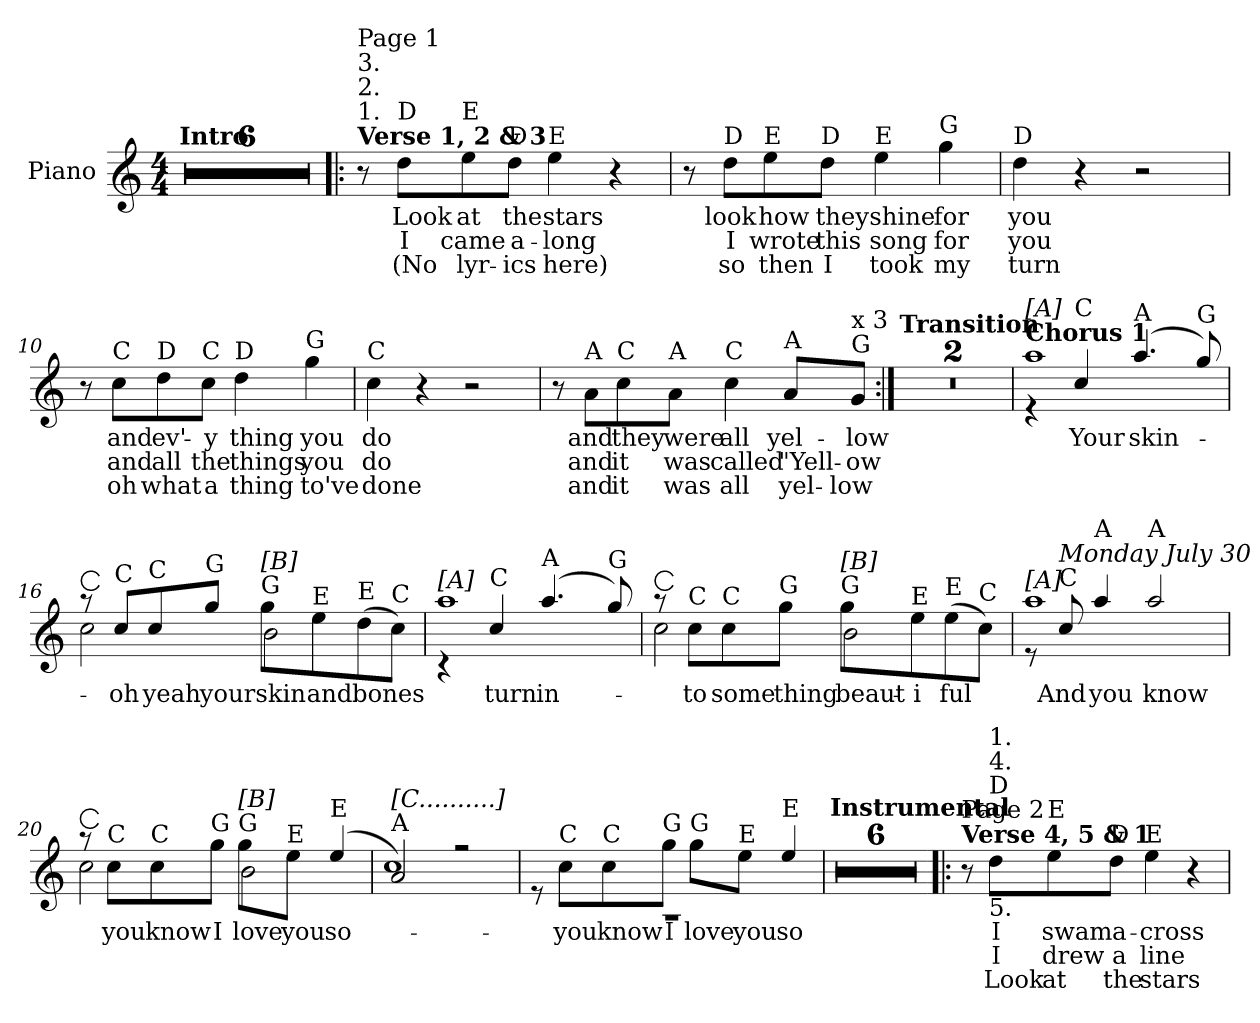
**kern	**text	**text	**text
*part1	*part1	*part1	*part1
*staff1	*staff1	*staff1	*staff1
*I"Piano	*	*	*
*I'Pno.	*	*	*
*clefG2	*	*	*
*k[]	*	*	*
*M4/4	*	*	*
=1	=1	=1	=1
!LO:TX:a:B:t=Intro	!	!	!
1r	.	.	.
=2	=2	=2	=2
1r	.	.	.
=3	=3	=3	=3
1r	.	.	.
=4	=4	=4	=4
1r	.	.	.
=5	=5	=5	=5
1r	.	.	.
=6	=6	=6	=6
1r	.	.	.
!!LO:LB:g=z
=7!|:	=7!|:	=7!|:	=7!|:
!LO:TX:a:B:t=Verse 1, 2 & 3	!	!	!
!LO:TX:a:t=1.	!	!	!
!LO:TX:a:t=2.	!	!	!
!LO:TX:a:t=3.	!	!	!
!LO:TX:a:t=Page 1	!	!	!
8r	.	.	.
!LO:TX:a:t=D	!	!	!
!	!LO:LY:b	!LO:LY:b	!LO:LY:b
8ddi\L	Look	I	(No
!LO:TX:a:t=E	!	!	!
!	!LO:LY:b	!LO:LY:b	!LO:LY:b
8eej\	at	came	lyr-
!LO:TX:a:t=D	!	!	!
!	!LO:LY:b	!LO:LY:b	!LO:LY:b
8ddi\J	the	a-	-ics
!LO:TX:a:t=E	!	!	!
!	!LO:LY:b	!LO:LY:b	!LO:LY:b
4eej\	stars	-long	here)
4r	.	.	.
=8	=8	=8	=8
8r	.	.	.
!LO:TX:a:t=D	!	!	!
!	!LO:LY:b	!LO:LY:b	!LO:LY:b
8ddi\L	look	I	so
!LO:TX:a:t=E	!	!	!
!	!LO:LY:b	!LO:LY:b	!LO:LY:b
8eej\	how	wrote	then
!LO:TX:a:t=D	!	!	!
!	!LO:LY:b	!LO:LY:b	!LO:LY:b
8ddi\J	they	this	I
!LO:TX:a:t=E	!	!	!
!	!LO:LY:b	!LO:LY:b	!LO:LY:b
4eej\	shine	song	took
!LO:TX:a:t=G	!	!	!
!	!LO:LY:b	!LO:LY:b	!LO:LY:b
4ggZ\	for	for	my
=9	=9	=9	=9
!LO:TX:a:t=D	!	!	!
!	!LO:LY:b	!LO:LY:b	!LO:LY:b
4ddi\	you	you	turn
4r	.	.	.
2r	.	.	.
!!LO:LB:g=z
=10	=10	=10	=10
8r	.	.	.
!LO:TX:a:t=C	!	!	!
!	!LO:LY:b	!LO:LY:b	!LO:LY:b
8ccV\L	and	and	oh
!LO:TX:a:t=D	!	!	!
!	!LO:LY:b	!LO:LY:b	!LO:LY:b
8ddi\	ev'-	all	what
!LO:TX:a:t=C	!	!	!
!	!LO:LY:b	!LO:LY:b	!LO:LY:b
8ccV\J	-y	the	a
!LO:TX:a:t=D	!	!	!
!	!LO:LY:b	!LO:LY:b	!LO:LY:b
4ddi\	thing	things	thing
!LO:TX:a:t=G	!	!	!
!	!LO:LY:b	!LO:LY:b	!LO:LY:b
4ggZ\	you	you	to've
=11	=11	=11	=11
!LO:TX:a:t=C	!	!	!
!	!LO:LY:b	!LO:LY:b	!LO:LY:b
4ccV\	do	do	done
4r	.	.	.
2r	.	.	.
=12	=12	=12	=12
8r	.	.	.
!LO:TX:a:t=A	!	!	!
!	!LO:LY:b	!LO:LY:b	!LO:LY:b
8aN\L	and	and	and
!LO:TX:a:t=C	!	!	!
!	!LO:LY:b	!LO:LY:b	!LO:LY:b
8ccV\	they	it	it
!LO:TX:a:t=A	!	!	!
!	!LO:LY:b	!LO:LY:b	!LO:LY:b
8aN\J	were	was	was
!LO:TX:a:t=C	!	!	!
!	!LO:LY:b	!LO:LY:b	!LO:LY:b
4ccV\	all	called	all
!LO:TX:a:t=A	!	!	!
!	!LO:LY:b	!LO:LY:b	!LO:LY:b
8aN/L	yel-	"Yell-	yel-
!LO:TX:a:t=G	!	!	!
!LO:TX:a:t=x 3	!	!	!
!	!LO:LY:b	!LO:LY:b	!LO:LY:b
8gZ/J	-low	-ow	-low
!!LO:LB:g=z
=13:|!	=13:|!	=13:|!	=13:|!
!LO:TX:a:B:t=Transition	!	!	!
1r	.	.	.
=14	=14	=14	=14
1r	.	.	.
!!LO:LB:g=z
=15	=15	=15	=15
*^	*	*	*
!LO:TX:a:B:t=Chorus 1	!	!	!	!
!LO:TX:a:B:t=[A]	!	!	!	!
4re	1aaN	.	.	.
!LO:TX:a:t=C	!	!	!	!
!	!	!LO:LY:b	!	!
4ccV/	.	Your	.	.
!LO:TX:a:t=A	!	!	!	!
!	!	!LO:LY:b	!	!
(4.aaN/	.	skin-	.	.
!LO:TX:a:t=G	!	!	!	!
8ggZ/)	.	.	.	.
=16	=16	=16	=16	=16
!LO:TX:a:B:t=[C]	!	!	!	!
8r	2ccV\	.	.	.
!LO:TX:a:t=C	!	!	!	!
!	!	!LO:LY:b	!	!
8ccV/L	.	oh	.	.
!LO:TX:a:t=C	!	!	!	!
!	!	!LO:LY:b	!	!
8ccV/	.	yeah	.	.
!LO:TX:a:t=G	!	!	!	!
!	!	!LO:LY:b	!	!
8ggZ/J	.	your	.	.
!LO:TX:a:t=G	!	!	!	!
!LO:TX:a:B:t=[B]	!	!	!	!
!	!	!LO:LY:b	!	!
8ggZ\L	2bl\	skin	.	.
!LO:TX:a:t=E	!	!	!	!
!	!	!LO:LY:b	!	!
8eej\	.	and	.	.
!LO:TX:a:t=E	!	!	!	!
!	!	!LO:LY:b	!	!
(8ddi\	.	bones	.	.
!LO:TX:a:t=C	!	!	!	!
8ccV\J)	.	.	.	.
!!LO:LB:g=z	!!
=17	=17	=17	=17	=17
!LO:TX:a:B:t=[A]	!	!	!	!
4rc	1aaN	.	.	.
!LO:TX:a:t=C	!	!	!	!
!	!	!LO:LY:b	!	!
4ccV/	.	turn	.	.
!LO:TX:a:t=A	!	!	!	!
!	!	!LO:LY:b	!	!
(4.aaN/	.	in-	.	.
!LO:TX:a:t=G	!	!	!	!
8ggZ/)	.	.	.	.
=18	=18	=18	=18	=18
!LO:TX:a:B:t=[C]	!	!	!	!
8r	2ccV\	.	.	.
!LO:TX:a:t=C	!	!	!	!
!	!	!LO:LY:b	!	!
8ccV\L	.	to	.	.
!LO:TX:a:t=C	!	!	!	!
!	!	!LO:LY:b	!	!
8ccV\	.	some	.	.
!LO:TX:a:t=G	!	!	!	!
!	!	!LO:LY:b	!	!
8ggZ\J	.	thing	.	.
!LO:TX:a:t=G	!	!	!	!
!LO:TX:a:B:t=[B]	!	!	!	!
!	!	!LO:LY:b	!	!
8ggZ\L	2bl\	beaut-	.	.
!LO:TX:a:t=E	!	!	!	!
!	!	!LO:LY:b	!	!
8eej\	.	-i	.	.
!LO:TX:a:t=E	!	!	!	!
!	!	!LO:LY:b	!	!
(8eej\	.	ful	.	.
!LO:TX:a:t=C	!	!	!	!
8ccV\J)	.	.	.	.
!!LO:LB:g=z	!!
=19	=19	=19	=19	=19
!LO:TX:a:B:t=[A]	!	!	!	!
8re	1aaN	.	.	.
!LO:TX:a:t=C	!	!	!	!
!LO:TX:a:i:t=Monday July 30	!	!	!	!
!	!	!LO:LY:b	!	!
8ccV/	.	And	.	.
!LO:TX:a:t=A	!	!	!	!
!	!	!LO:LY:b	!	!
4aaN/	.	you	.	.
!LO:TX:a:t=A	!	!	!	!
!	!	!LO:LY:b	!	!
2aaN/	.	know	.	.
=20	=20	=20	=20	=20
!LO:TX:a:B:t=[C]	!	!	!	!
8r	2ccV\	.	.	.
!LO:TX:a:t=C	!	!	!	!
!	!	!LO:LY:b	!	!
8ccV\L	.	you	.	.
!LO:TX:a:t=C	!	!	!	!
!	!	!LO:LY:b	!	!
8ccV\	.	know	.	.
!LO:TX:a:t=G	!	!	!	!
!	!	!LO:LY:b	!	!
8ggZ\J	.	I	.	.
!LO:TX:a:t=G	!	!	!	!
!LO:TX:a:B:t=[B]	!	!	!	!
!	!	!LO:LY:b	!	!
8ggZ\L	2bl\	love	.	.
!LO:TX:a:t=E	!	!	!	!
!	!	!LO:LY:b	!	!
8eej\J	.	you	.	.
!LO:TX:a:t=E	!	!	!	!
!	!	!LO:LY:b	!	!
(4eej/	.	so-	.	.
!!LO:LB:g=z	!!
=21	=21	=21	=21	=21
!LO:TX:a:t=A	!	!	!	!
!LO:TX:a:B:t=[C..........]	!	!	!	!
2aN/)	1ccV	.	.	.
2r	.	.	.	.
=22	=22	=22	=22	=22
8re	1r	.	.	.
!LO:TX:a:t=C	!	!	!	!
!	!	!LO:LY:b	!	!
8ccV\L	.	-you	.	.
!LO:TX:a:t=C	!	!	!	!
!	!	!LO:LY:b	!	!
8ccV\	.	know	.	.
!LO:TX:a:t=G	!	!	!	!
!	!	!LO:LY:b	!	!
8ggZ\J	.	I	.	.
!LO:TX:a:t=G	!	!	!	!
!	!	!LO:LY:b	!	!
8ggZ\L	.	love	.	.
!LO:TX:a:t=E	!	!	!	!
!	!	!LO:LY:b	!	!
8eej\J	.	you	.	.
!LO:TX:a:t=E	!	!	!	!
!	!	!LO:LY:b	!	!
4eej/	.	so	.	.
*v	*v	*	*	*
!!LO:LB:g=z
=23	=23	=23	=23
!LO:TX:a:B:t=Instrumental	!	!	!
1r	.	.	.
=24	=24	=24	=24
1r	.	.	.
=25	=25	=25	=25
1r	.	.	.
=26	=26	=26	=26
1r	.	.	.
=27	=27	=27	=27
1r	.	.	.
=28	=28	=28	=28
1r	.	.	.
!!LO:PB:g=z
=29!|:	=29!|:	=29!|:	=29!|:
!LO:TX:a:B:t=Verse 4, 5 & 1	!	!	!
!LO:TX:a:t=Page 2	!	!	!
8r	.	.	.
!LO:TX:a:t=D	!	!	!
!LO:TX:a:t=4.	!	!	!
!LO:TX:b:t=5.	!	!	!
!LO:TX:a:t=1.	!	!	!
!	!LO:LY:b	!LO:LY:b	!LO:LY:b
8ddi\L	I	I	Look
!LO:TX:a:t=E	!	!	!
!	!LO:LY:b	!LO:LY:b	!LO:LY:b
8eej\	swam	drew	at
!LO:TX:a:t=D	!	!	!
!	!LO:LY:b	!LO:LY:b	!LO:LY:b
8ddi\J	a-	a	the
!LO:TX:a:t=E	!	!	!
!	!LO:LY:b	!LO:LY:b	!LO:LY:b
4eej\	-cross	line	stars
4r	.	.	.
=	=	=	=
*-	*-	*-	*-
